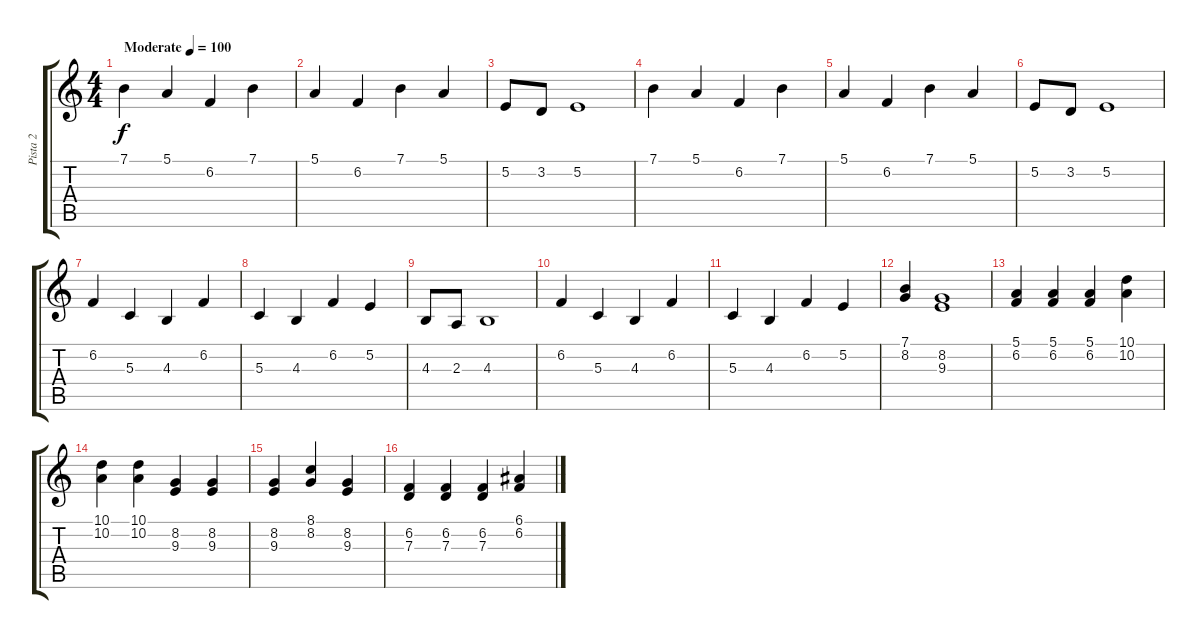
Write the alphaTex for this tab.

\track ("Pista 2" "Pista 2") {instrument tremolostrings}
\staff {score tabs}
\tuning (E4 B3 G3 D3 A2 E2) {hide}
\ts (4 4)
\tempo (100 "Moderate")
\clef g2
\ks c
7.1.4{dy f instrument tremolostrings} 5.1.4 6.2.4 7.1.4 |
5.1.4 6.2.4 7.1.4 5.1.4 |
5.2.8 3.2.8 5.2.1 |
7.1.4 5.1.4 6.2.4 7.1.4 |
5.1.4 6.2.4 7.1.4 5.1.4 |
5.2.8 3.2.8 5.2.1 |
6.2.4 5.3.4 4.3.4 6.2.4 |
5.3.4 4.3.4 6.2.4 5.2.4 |
4.3.8 2.3.8 4.3.1 |
6.2.4 5.3.4 4.3.4 6.2.4 |
5.3.4 4.3.4 6.2.4 5.2.4 |
(7.1 8.2).4 (8.2 9.3).1 |
(5.1 6.2).4 (5.1 6.2).4 (5.1 6.2).4 (10.1 10.2).4 |
(10.1 10.2).4 (10.1 10.2).4 (8.2 9.3).4 (8.2 9.3).4 |
(8.2 9.3).4 (8.1 8.2).4 (8.2 9.3).4 |
(6.2 7.3).4 (6.2 7.3).4 (6.2 7.3).4 (6.1 6.2).4
